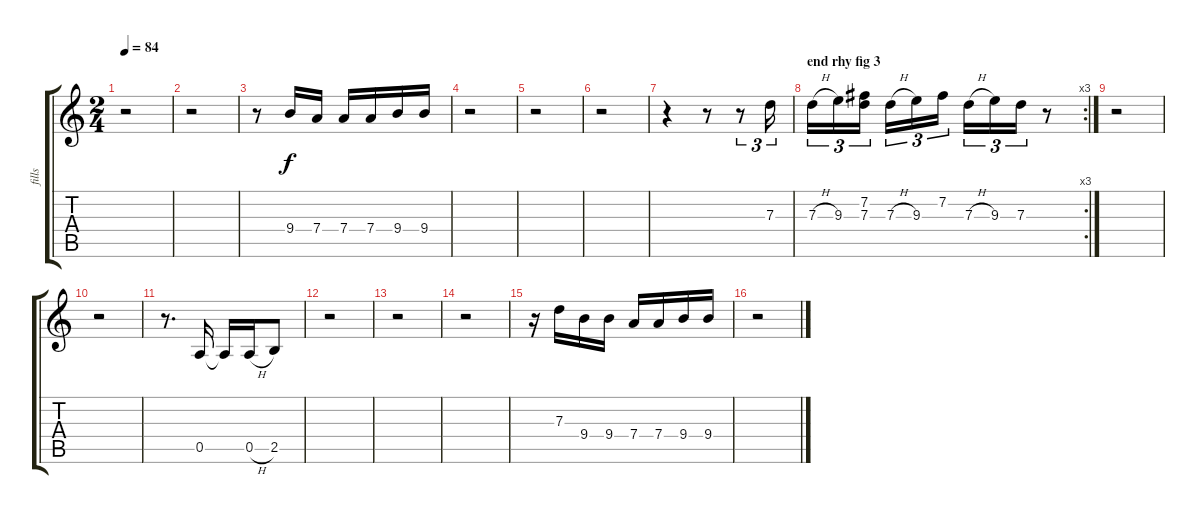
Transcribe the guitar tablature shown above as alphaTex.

\track ("fills" "fills") {instrument distortionguitar}
\staff {score tabs}
\tuning (E4 B3 G3 D3 A2 E2) {hide}
\ts (2 4)
\tempo 84
\clef g2
\ks c
r.2{dy f} |
r.2 |
r.8 9.4.16 7.4.16 7.4.16 7.4.16 9.4.16 9.4.16 |
r.2 |
r.2 |
r.2 |
r.4 r.8 r.8{tu (3 2)} 7.3.16{tu (3 2)} |
\rc 3
\section ("" "end rhy fig 3")
7.3{h}.16{tu (3 2)} 9.3.16{tu (3 2)} (7.2 7.3).16{tu (3 2)} 7.3{h}.16{tu (3 2)} 9.3.16{tu (3 2)} 7.2.16{tu (3 2)} 7.3{h}.16{tu (3 2)} 9.3.16{tu (3 2)} 7.3.16{tu (3 2)} r.8 |
r.2 |
r.2 |
r.8{d} 0.5.16 0.5{t}.16 0.5{h}.16 2.5.8 |
r.2 |
r.2 |
r.2 |
r.16 7.3.16 9.4.16 9.4.16 7.4.16 7.4.16 9.4.16 9.4.16 |
r.2
